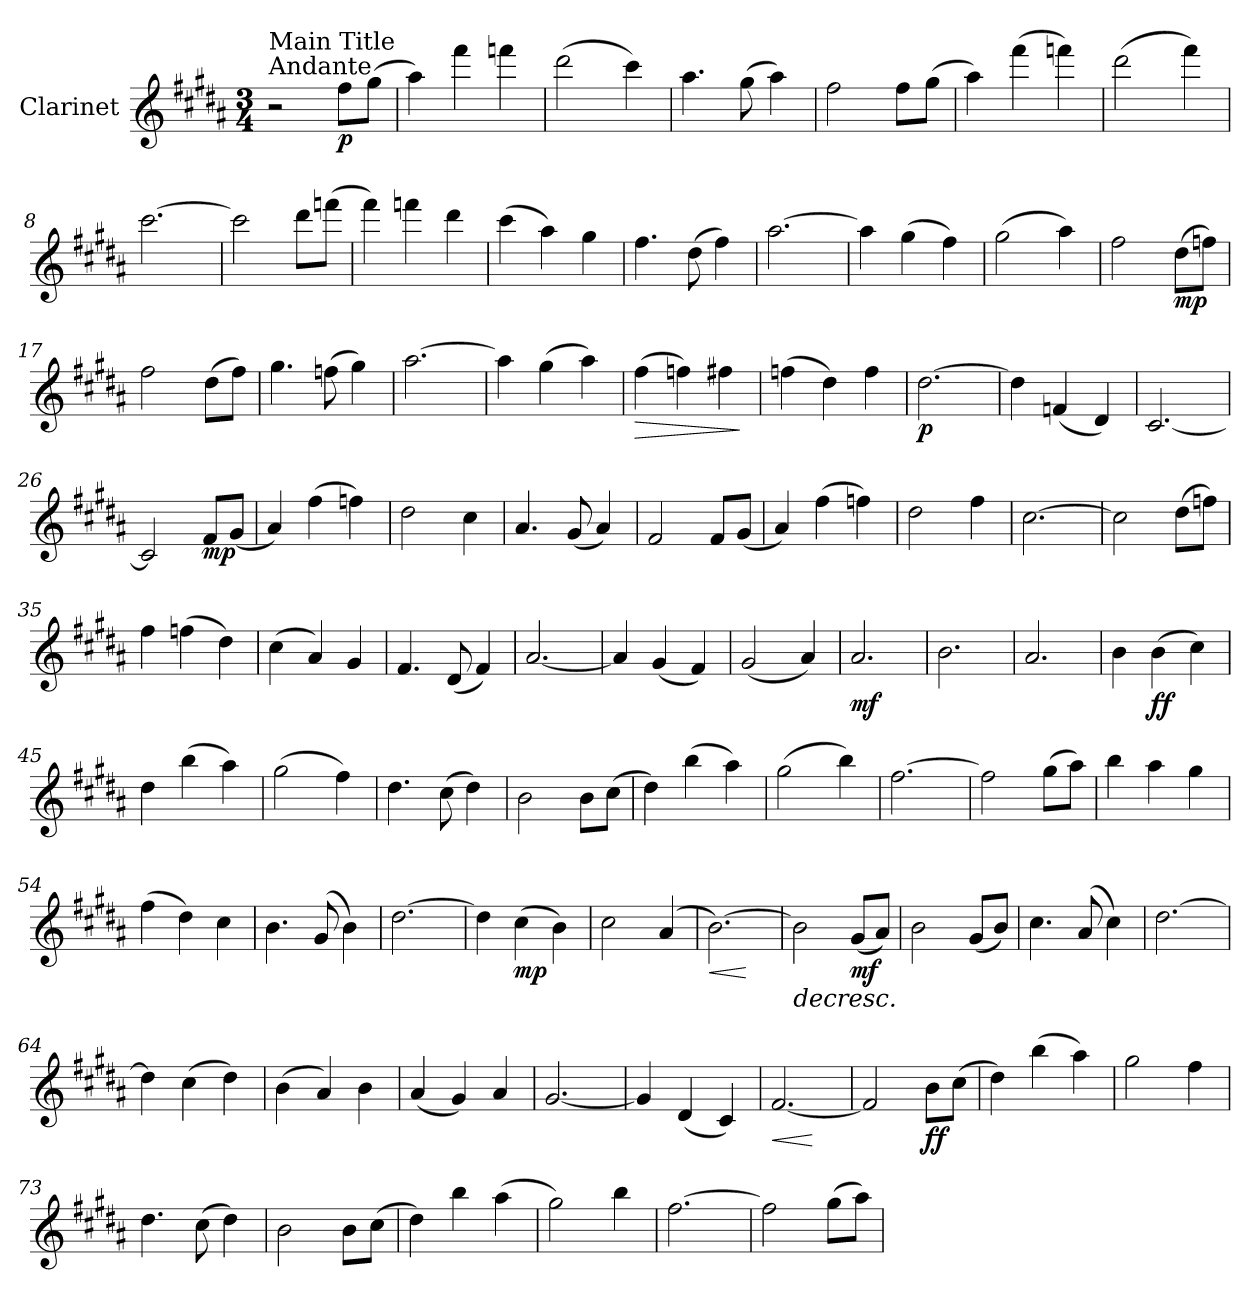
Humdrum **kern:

**kern	**dynam
*part1	*part1
*staff1	*staff1
*I"Clarinet	*
*I'Cl	*
*clefG2	*
*ITrd1c2	*
*k[f#c#g#]	*
*A:	*
*M3/4	*
=1	=1
!LO:TX:a:t=Andante	!
!LO:TX:a:t=Main Title	!
2r	.
!	!LO:DY:b
8ee\L	p
(8ff#\J	.
=2	=2
4gg#\)	.
4eee\	.
4eee-X\	.
=3	=3
(2ccc#\	.
4bb\)	.
=4	=4
4.gg#\	.
(8ff#\	.
4gg#\)	.
=5	=5
2ee\	.
8ee\L	.
(8ff#\J	.
=6	=6
4gg#\)	.
(4eee\	.
4eee-X\)	.
=7	=7
(2ccc#\	.
4eee\)	.
=8	=8
[2.bb\	.
=9	=9
2bb\]	.
8ccc#\L	.
(8eee-X\J	.
=10	=10
4eee\)	.
4eee-X\	.
4ccc#\	.
=11	=11
(4bb\	.
4gg#\)	.
4ff#\	.
=12	=12
4.ee\	.
(8cc#\	.
4ee\)	.
=13	=13
[2.gg#\	.
!!LO:LB:g=z
=14	=14
4gg#\]	.
(4ff#\	.
4ee\)	.
=15	=15
(2ff#\	.
4gg#\)	.
=16	=16
2ee\	.
!	!LO:DY:b
(8cc#\L	mp
8ee-X\J)	.
=17	=17
2ee\	.
(8cc#\L	.
8ee\J)	.
=18	=18
4.ff#\	.
(8ee-X\	.
4ff#\)	.
=19	=19
[2.gg#\	.
=20	=20
4gg#\]	.
(4ff#\	.
4gg#\)	.
=21	=21
!	!LO:HP:b
(4ee\	>
4ee-X\)	.
4een\	.
.	]
=22	=22
(4ee-X\	.
4cc#\)	.
4ee-\	.
=23	=23
!	!LO:DY:b
[2.cc#\	p
=24	=24
4cc#\]	.
(4e-X/	.
4c#/)	.
=25	=25
[2.B/	.
=26	=26
2B/]	.
!	!LO:DY:b
8e/L	mp
(8f#/J	.
!!LO:LB:g=z
=27	=27
4g#/)	.
(4ee\	.
4ee-X\)	.
=28	=28
2cc#\	.
4b\	.
=29	=29
4.g#/	.
(8f#/	.
4g#/)	.
=30	=30
2e/	.
8e/L	.
(8f#/J	.
=31	=31
4g#/)	.
(4ee\	.
4ee-X\)	.
=32	=32
2cc#\	.
4ee\	.
=33	=33
[2.b\	.
=34	=34
2b\]	.
(8cc#\L	.
8ee-X\J)	.
=35	=35
4ee\	.
(4ee-X\	.
4cc#\)	.
=36	=36
(4b\	.
4g#/)	.
4f#/	.
=37	=37
4.e/	.
(8c#/	.
4e/)	.
=38	=38
[2.g#/	.
=39	=39
4g#/]	.
(4f#/	.
4e/)	.
!!LO:LB:g=z
=40	=40
(2f#/	.
4g#/)	.
=41	=41
!	!LO:DY:b
2.g#/	mf
=42	=42
2.a\	.
=43	=43
2.g#/	.
=44	=44
4a\	.
!	!LO:DY:b
(4a\	ff
4b\)	.
=45	=45
4cc#\	.
(4aa\	.
4gg#\)	.
=46	=46
(2ff#\	.
4ee\)	.
=47	=47
4.cc#\	.
(8b\	.
4cc#\)	.
=48	=48
2a\	.
8a\L	.
(8b\J	.
=49	=49
4cc#\)	.
(4aa\	.
4gg#\)	.
=50	=50
(2ff#\	.
4aa\)	.
=51	=51
[2.ee\	.
=52	=52
2ee\]	.
(8ff#\L	.
8gg#\J)	.
=53	=53
4aa\	.
4gg#\	.
4ff#\	.
=54	=54
(4ee\	.
4cc#\)	.
4b\	.
!!LO:LB:g=z
=55	=55
4.a\	.
(8f#/	.
4a\)	.
=56	=56
[2.cc#\	.
=57	=57
4cc#\]	.
!	!LO:DY:b
(4b\	mp
4a\)	.
=58	=58
2b\	.
(4g#/	.
=59	=59
!	!LO:HP:b
[2.a\)	<
.	[
=60	=60
!	!LO:HP:b
2a\]	>
!	!LO:DY:b
(8f#/L	mf
8g#/J)	.
.	]
=61	=61
2a\	.
(8f#/L	.
8a/J)	.
=62	=62
4.b\	.
(8g#/	.
4b\)	.
=63	=63
[2.cc#\	.
=64	=64
4cc#\]	.
(4b\	.
4cc#\)	.
=65	=65
(4a\	.
4g#/)	.
4a\	.
=66	=66
(4g#/	.
4f#/)	.
4g#/	.
=67	=67
[2.f#/	.
=68	=68
4f#/]	.
(4c#/	.
4B/)	.
!!LO:LB:g=z
=69	=69
!	!LO:HP:b
[2.e/	<
.	[
=70	=70
2e/]	.
!	!LO:DY:b
8a\L	ff
(8b\J	.
=71	=71
4cc#\)	.
(4aa\	.
4gg#\)	.
=72	=72
2ff#\	.
4ee\	.
=73	=73
4.cc#\	.
(8b\	.
4cc#\)	.
=74	=74
2a\	.
8a\L	.
(8b\J	.
=75	=75
4cc#\)	.
4aa\	.
(4gg#\	.
=76	=76
2ff#\)	.
4aa\	.
=77	=77
[2.ee\	.
=78	=78
2ee\]	.
(8ff#\L	.
8gg#\J)	.
=	=
*-	*-
